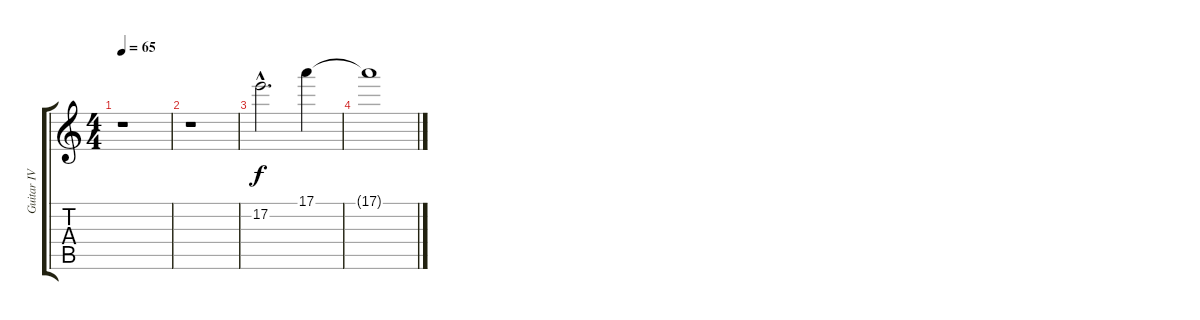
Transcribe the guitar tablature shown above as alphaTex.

\track ("Guitar IV" "Guitar IV") {instrument distortionguitar}
\staff {score tabs}
\tuning (E4 B3 G3 D3 A2 E2) {hide}
\ts (4 4)
\tempo 65
\clef g2
\ks c
r.1{dy f} |
r.1 |
17.2{hac}.2{d} 17.1.4 |
17.1{t}.1
